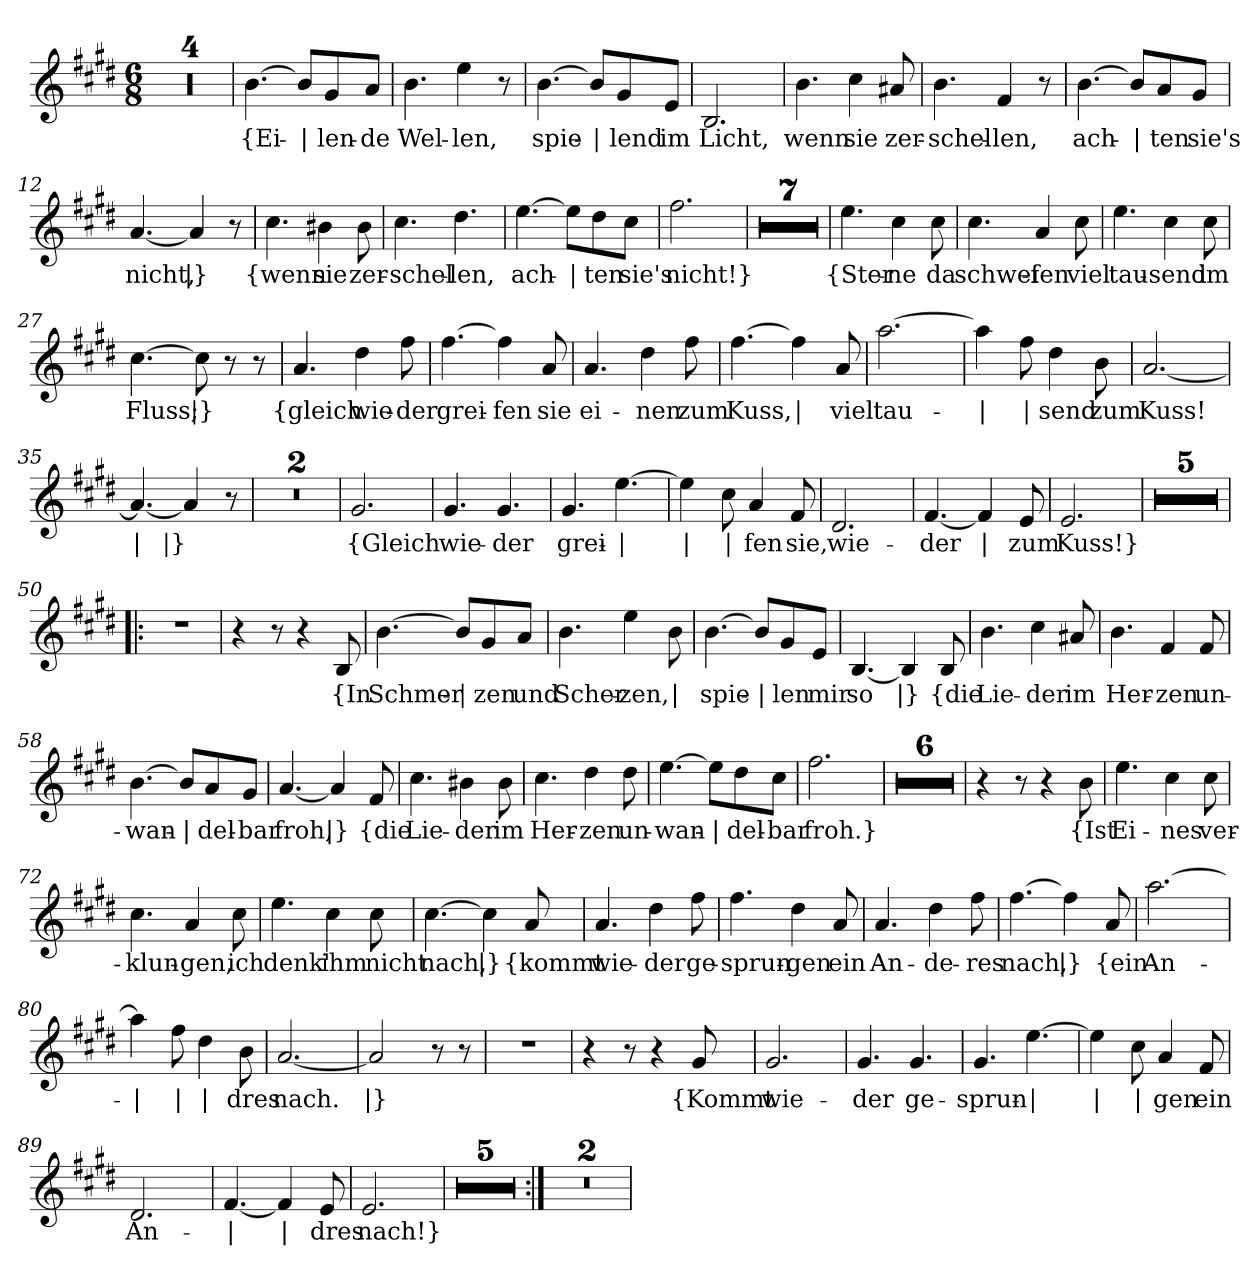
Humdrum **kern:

**kern	**text
*part1	*part1
*staff1	*staff1
*clefG2	*
*k[f#c#g#d#]	*
*M6/8	*
=1	=1
2.r	.
=2	=2
2.r	.
=3	=3
2.r	.
=4	=4
2.r	.
=5	=5
!	!LO:LY:b
[4.b\	{Ei-
!	!LO:LY:b
8b/L]	|
!	!LO:LY:b
8g#/	-len-
!	!LO:LY:b
8a/J	-de
=6	=6
!	!LO:LY:b
4.b\	Wel-
!	!LO:LY:b
4ee\	-len,
8r	.
=7	=7
!	!LO:LY:b
[4.b\	spie-
!	!LO:LY:b
8b/L]	|
!	!LO:LY:b
8g#/	-lend
!	!LO:LY:b
8e/J	im
=8	=8
!	!LO:LY:b
2.B/	Licht,
=9	=9
!	!LO:LY:b
4.b\	wenn
!	!LO:LY:b
4cc#\	sie
!	!LO:LY:b
8a#X/	zer-
!!LO:LB:g=z
=10	=10
!	!LO:LY:b
4.b\	-schel-
!	!LO:LY:b
4f#/	-len,
8r	.
=11	=11
!	!LO:LY:b
[4.b\	ach-
!	!LO:LY:b
8b/L]	|
!	!LO:LY:b
8a/	-ten
!	!LO:LY:b
8g#/J	sie's
=12	=12
!	!LO:LY:b
[4.a/	nicht,
!	!LO:LY:b
4a/]	|}
8r	.
=13	=13
!	!LO:LY:b
4.cc#\	{wenn
!	!LO:LY:b
4b#X\	sie
!	!LO:LY:b
8b#\	zer-
=14	=14
!	!LO:LY:b
4.cc#\	-schel-
!	!LO:LY:b
4.dd#\	-len,
=15	=15
!	!LO:LY:b
[4.ee\	ach-
!	!LO:LY:b
8ee\L]	|
!	!LO:LY:b
8dd#\	-ten
!	!LO:LY:b
8cc#\J	sie's
=16	=16
!	!LO:LY:b
2.ff#\	nicht!}
=17	=17
2.r	.
!!LO:LB:g=z
=18	=18
2.r	.
=19	=19
2.r	.
=20	=20
2.r	.
=21	=21
2.r	.
=22	=22
2.r	.
=23	=23
2.r	.
=24	=24
!	!LO:LY:b
4.ee\	{Ster-
!	!LO:LY:b
4cc#\	-ne
!	!LO:LY:b
8cc#\	da
=25	=25
!	!LO:LY:b
4.cc#\	schwei-
!	!LO:LY:b
4a/	-fen
!	!LO:LY:b
8cc#\	viel
=26	=26
!	!LO:LY:b
4.ee\	tau-
!	!LO:LY:b
4cc#\	-send
!	!LO:LY:b
8cc#\	im
=27	=27
!	!LO:LY:b
[4.cc#\	Fluss;
!	!LO:LY:b
8cc#\]	|}
8r	.
8r	.
!!LO:LB:g=z
=28	=28
!	!LO:LY:b
4.a/	{gleich
!	!LO:LY:b
4dd#\	wie-
!	!LO:LY:b
8ff#\	-der
=29	=29
!	!LO:LY:b
[4.ff#\	grei-
!	!LO:LY:b
4ff#\]	-fen
!	!LO:LY:b
8a/	sie
=30	=30
!	!LO:LY:b
4.a/	ei-
!	!LO:LY:b
4dd#\	-nen
!	!LO:LY:b
8ff#\	zum
=31	=31
!	!LO:LY:b
[4.ff#\	Kuss,
!	!LO:LY:b
4ff#\]	|
!	!LO:LY:b
8a/	viel
=32	=32
!	!LO:LY:b
[2.aa\	tau-
=33	=33
!	!LO:LY:b
4aa\]	|
!	!LO:LY:b
8ff#\	|
!	!LO:LY:b
4dd#\	-send
!	!LO:LY:b
8b\	zum
=34	=34
!	!LO:LY:b
[2.a/	Kuss!
=35	=35
!	!LO:LY:b
4.a/_	|
!	!LO:LY:b
4a/]	|}
8r	.
!!LO:LB:g=z
=36	=36
2.r	.
=37	=37
2.r	.
=38	=38
!	!LO:LY:b
2.g#/	{Gleich
=39	=39
!	!LO:LY:b
4.g#/	wie-
!	!LO:LY:b
4.g#/	-der
=40	=40
!	!LO:LY:b
4.g#/	grei-
!	!LO:LY:b
[4.ee\	|
=41	=41
!	!LO:LY:b
4ee\]	|
!	!LO:LY:b
8cc#\	|
!	!LO:LY:b
4a/	-fen
!	!LO:LY:b
8f#/	sie,
=42	=42
!	!LO:LY:b
2.d#/	wie-
=43	=43
!	!LO:LY:b
[4.f#/	-der
!	!LO:LY:b
4f#/]	|
!	!LO:LY:b
8e/	zum
=44	=44
!	!LO:LY:b
2.e/	Kuss!}
=45	=45
2.r	.
=46	=46
2.r	.
=47	=47
2.r	.
!!LO:LB:g=z
=48	=48
2.r	.
=49	=49
2.r	.
=50!|:	=50!|:
2.r	.
=51	=51
4r	.
8r	.
4r	.
!	!LO:LY:b
8B/	{In
=52	=52
!	!LO:LY:b
[4.b\	Schmer-
!	!LO:LY:b
8b/L]	|
!	!LO:LY:b
8g#/	-zen
!	!LO:LY:b
8a/J	und
=53	=53
!	!LO:LY:b
4.b\	Scher-
!	!LO:LY:b
4ee\	-zen,
!	!LO:LY:b
8b\	|
=54	=54
!	!LO:LY:b
[4.b\	spie-
!	!LO:LY:b
8b/L]	|
!	!LO:LY:b
8g#/	-len
!	!LO:LY:b
8e/J	mir
=55	=55
!	!LO:LY:b
[4.B/	so
!	!LO:LY:b
4B/]	|}
!	!LO:LY:b
8B/	{die
!!LO:LB:g=z
=56	=56
!	!LO:LY:b
4.b\	Lie-
!	!LO:LY:b
4cc#\	-der
!	!LO:LY:b
8a#X/	im
=57	=57
!	!LO:LY:b
4.b\	Her-
!	!LO:LY:b
4f#/	-zen
!	!LO:LY:b
8f#/	un-
=58	=58
!	!LO:LY:b
[4.b\	-wan-
!	!LO:LY:b
8b/L]	|
!	!LO:LY:b
8a/	-del-
!	!LO:LY:b
8g#/J	-bar
=59	=59
!	!LO:LY:b
[4.a/	froh,
!	!LO:LY:b
4a/]	|}
!	!LO:LY:b
8f#/	{die
=60	=60
!	!LO:LY:b
4.cc#\	Lie-
!	!LO:LY:b
4b#X\	-der
!	!LO:LY:b
8b#\	im
=61	=61
!	!LO:LY:b
4.cc#\	Her-
!	!LO:LY:b
4dd#\	-zen
!	!LO:LY:b
8dd#\	un-
!!LO:LB:g=z
=62	=62
!	!LO:LY:b
[4.ee\	-wan-
!	!LO:LY:b
8ee\L]	|
!	!LO:LY:b
8dd#\	-del-
!	!LO:LY:b
8cc#\J	-bar
=63	=63
!	!LO:LY:b
2.ff#\	froh.}
=64	=64
2.r	.
=65	=65
2.r	.
=66	=66
2.r	.
=67	=67
2.r	.
=68	=68
2.r	.
=69	=69
2.r	.
=70	=70
4r	.
8r	.
4r	.
!	!LO:LY:b
8b\	{Ist
=71	=71
!	!LO:LY:b
4.ee\	Ei-
!	!LO:LY:b
4cc#\	-nes
!	!LO:LY:b
8cc#\	ver-
=72	=72
!	!LO:LY:b
4.cc#\	-klun-
!	!LO:LY:b
4a/	-gen,
!	!LO:LY:b
8cc#\	ich
!!LO:LB:g=z
=73	=73
!	!LO:LY:b
4.ee\	denk'
!	!LO:LY:b
4cc#\	ihm
!	!LO:LY:b
8cc#\	nicht
=74	=74
!	!LO:LY:b
[4.cc#\	nach,
!	!LO:LY:b
4cc#\]	|}
!	!LO:LY:b
8a/	{kommt
=75	=75
!	!LO:LY:b
4.a/	wie-
!	!LO:LY:b
4dd#\	-der
!	!LO:LY:b
8ff#\	ge-
=76	=76
!	!LO:LY:b
4.ff#\	-sprun-
!	!LO:LY:b
4dd#\	-gen
!	!LO:LY:b
8a/	ein
=77	=77
!	!LO:LY:b
4.a/	An-
!	!LO:LY:b
4dd#\	-de-
!	!LO:LY:b
8ff#\	-res
=78	=78
!	!LO:LY:b
[4.ff#\	nach,
!	!LO:LY:b
4ff#\]	|}
!	!LO:LY:b
8a/	{ein
=79	=79
!	!LO:LY:b
[2.aa\	An-
!!LO:LB:g=z
=80	=80
!	!LO:LY:b
4aa\]	|
!	!LO:LY:b
8ff#\	|
!	!LO:LY:b
4dd#\	|
!	!LO:LY:b
8b\	-dres
=81	=81
!	!LO:LY:b
[2.a/	nach.
=82	=82
!	!LO:LY:b
2a/]	|}
8r	.
8r	.
=83	=83
2.r	.
=84	=84
4r	.
8r	.
4r	.
!	!LO:LY:b
8g#/	{Kommt
=85	=85
!	!LO:LY:b
2.g#/	wie-
=86	=86
!	!LO:LY:b
4.g#/	-der
!	!LO:LY:b
4.g#/	ge-
=87	=87
!	!LO:LY:b
4.g#/	-sprun-
!	!LO:LY:b
[4.ee\	|
=88	=88
!	!LO:LY:b
4ee\]	|
!	!LO:LY:b
8cc#\	|
!	!LO:LY:b
4a/	-gen
!	!LO:LY:b
8f#/	ein
=89	=89
!	!LO:LY:b
2.d#/	An-
!!LO:PB:g=z
=90	=90
!	!LO:LY:b
[4.f#/	|
!	!LO:LY:b
4f#/]	|
!	!LO:LY:b
8e/	-dres
=91	=91
!	!LO:LY:b
2.e/	nach!}
=92	=92
2.r	.
=93	=93
2.r	.
=94	=94
2.r	.
=95	=95
2.r	.
=96	=96
2.r	.
=97:|!	=97:|!
2.r	.
=98	=98
2.r	.
=	=
*-	*-
